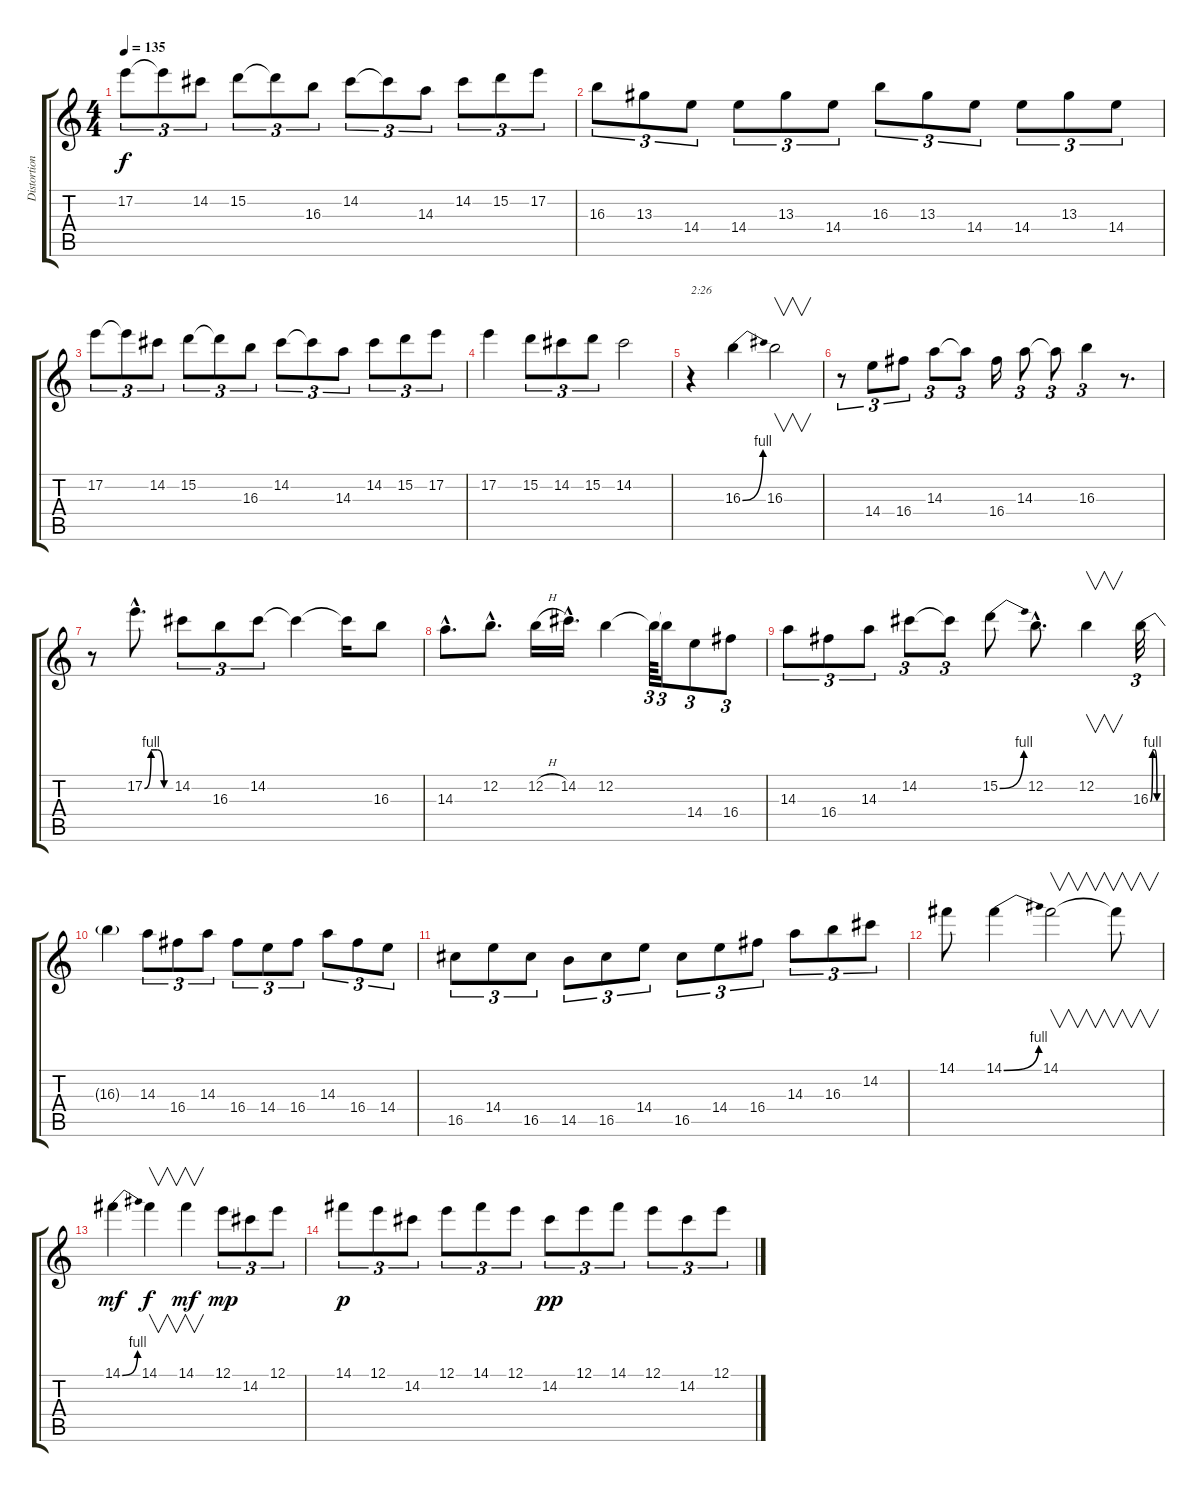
\track ("Distortion" "Distortion") {instrument distortionguitar}
\staff {score tabs}
\tuning (E4 B3 G3 D3 A2 E2) {hide}
\ts (4 4)
\tempo 135
\clef g2
\ks c
17.2.8{tu (3 2) dy f} 17.2{t}.8{tu (3 2)} 14.2.8{tu (3 2)} 15.2.8{tu (3 2)} 15.2{t}.8{tu (3 2)} 16.3.8{tu (3 2)} 14.2.8{tu (3 2)} 14.2{t}.8{tu (3 2)} 14.3.8{tu (3 2)} 14.2.8{tu (3 2)} 15.2.8{tu (3 2)} 17.2.8{tu (3 2)} |
16.3.8{tu (3 2)} 13.3.8{tu (3 2)} 14.4.8{tu (3 2)} 14.4.8{tu (3 2)} 13.3.8{tu (3 2)} 14.4.8{tu (3 2)} 16.3.8{tu (3 2)} 13.3.8{tu (3 2)} 14.4.8{tu (3 2)} 14.4.8{tu (3 2)} 13.3.8{tu (3 2)} 14.4.8{tu (3 2)} |
17.2.8{tu (3 2)} 17.2{t}.8{tu (3 2)} 14.2.8{tu (3 2)} 15.2.8{tu (3 2)} 15.2{t}.8{tu (3 2)} 16.3.8{tu (3 2)} 14.2.8{tu (3 2)} 14.2{t}.8{tu (3 2)} 14.3.8{tu (3 2)} 14.2.8{tu (3 2)} 15.2.8{tu (3 2)} 17.2.8{tu (3 2)} |
17.2.4 15.2.8{tu (3 2)} 14.2.8{tu (3 2)} 15.2.8{tu (3 2)} 14.2.2 |
r.4{txt "2:26"} 16.3{be (bend 0 0 60 4)}.4 16.3.2{v} |
r.8{tu (3 2)} 14.4.8{tu (3 2)} 16.4.8{tu (3 2)} 14.3.8{tu (3 2)} 14.3{t}.8{tu (3 2)} 16.4.16 14.3.8{tu (3 2)} 14.3{t}.8{tu (3 2)} 16.3.4{tu (3 2)} r.8{d} |
r.8 17.2{be (custom 0 0 15 4 30 4 45 0 60 0) hac}.8{d} 14.2.8{tu (3 2)} 16.3.8{tu (3 2)} 14.2.8{tu (3 2)} 14.2{t}.4 14.2{t}.16 16.3.8 |
14.3{hac}.8{d} 12.2{hac}.8{d} 12.2{h}.16 14.2{hac}.16{d} 12.2.4 12.2{t}.64{tu (3 2)} 12.2{t}.16{tu (3 2)} 14.4.8{tu (3 2)} 16.4.8{tu (3 2)} |
14.3.8{tu (3 2)} 16.4.8{tu (3 2)} 14.3.8{tu (3 2)} 14.2.8{tu (3 2)} 14.2{t}.8{tu (3 2)} 15.2{be (bend 0 0 60 4)}.8 12.2{hac}.8{d} 12.2.4{v} 16.3{be (custom 0 0 15 4 30 4 45 0 60 0)}.32{tu (3 2)} |
16.3{t}.4 14.3.8{tu (3 2)} 16.4.8{tu (3 2)} 14.3.8{tu (3 2)} 16.4.8{tu (3 2)} 14.4.8{tu (3 2)} 16.4.8{tu (3 2)} 14.3.8{tu (3 2)} 16.4.8{tu (3 2)} 14.4.8{tu (3 2)} |
16.5.8{tu (3 2)} 14.4.8{tu (3 2)} 16.5.8{tu (3 2)} 14.5.8{tu (3 2)} 16.5.8{tu (3 2)} 14.4.8{tu (3 2)} 16.5.8{tu (3 2)} 14.4.8{tu (3 2)} 16.4.8{tu (3 2)} 14.3.8{tu (3 2)} 16.3.8{tu (3 2)} 14.2.8{tu (3 2)} |
14.1.8 14.1{be (bend 0 0 60 4)}.4 14.1.2{v} 14.1{t}.8{v} |
14.1{be (bend 0 0 60 4)}.4{dy mf} 14.1.4{v dy f} 14.1.4{v dy mf} 12.1.8{tu (3 2) dy mp} 14.2.8{tu (3 2)} 12.1.8{tu (3 2)} |
14.1.8{tu (3 2) dy p} 12.1.8{tu (3 2)} 14.2.8{tu (3 2)} 12.1.8{tu (3 2)} 14.1.8{tu (3 2)} 12.1.8{tu (3 2)} 14.2.8{tu (3 2) dy pp} 12.1.8{tu (3 2)} 14.1.8{tu (3 2)} 12.1.8{tu (3 2)} 14.2.8{tu (3 2)} 12.1.8{tu (3 2)}
